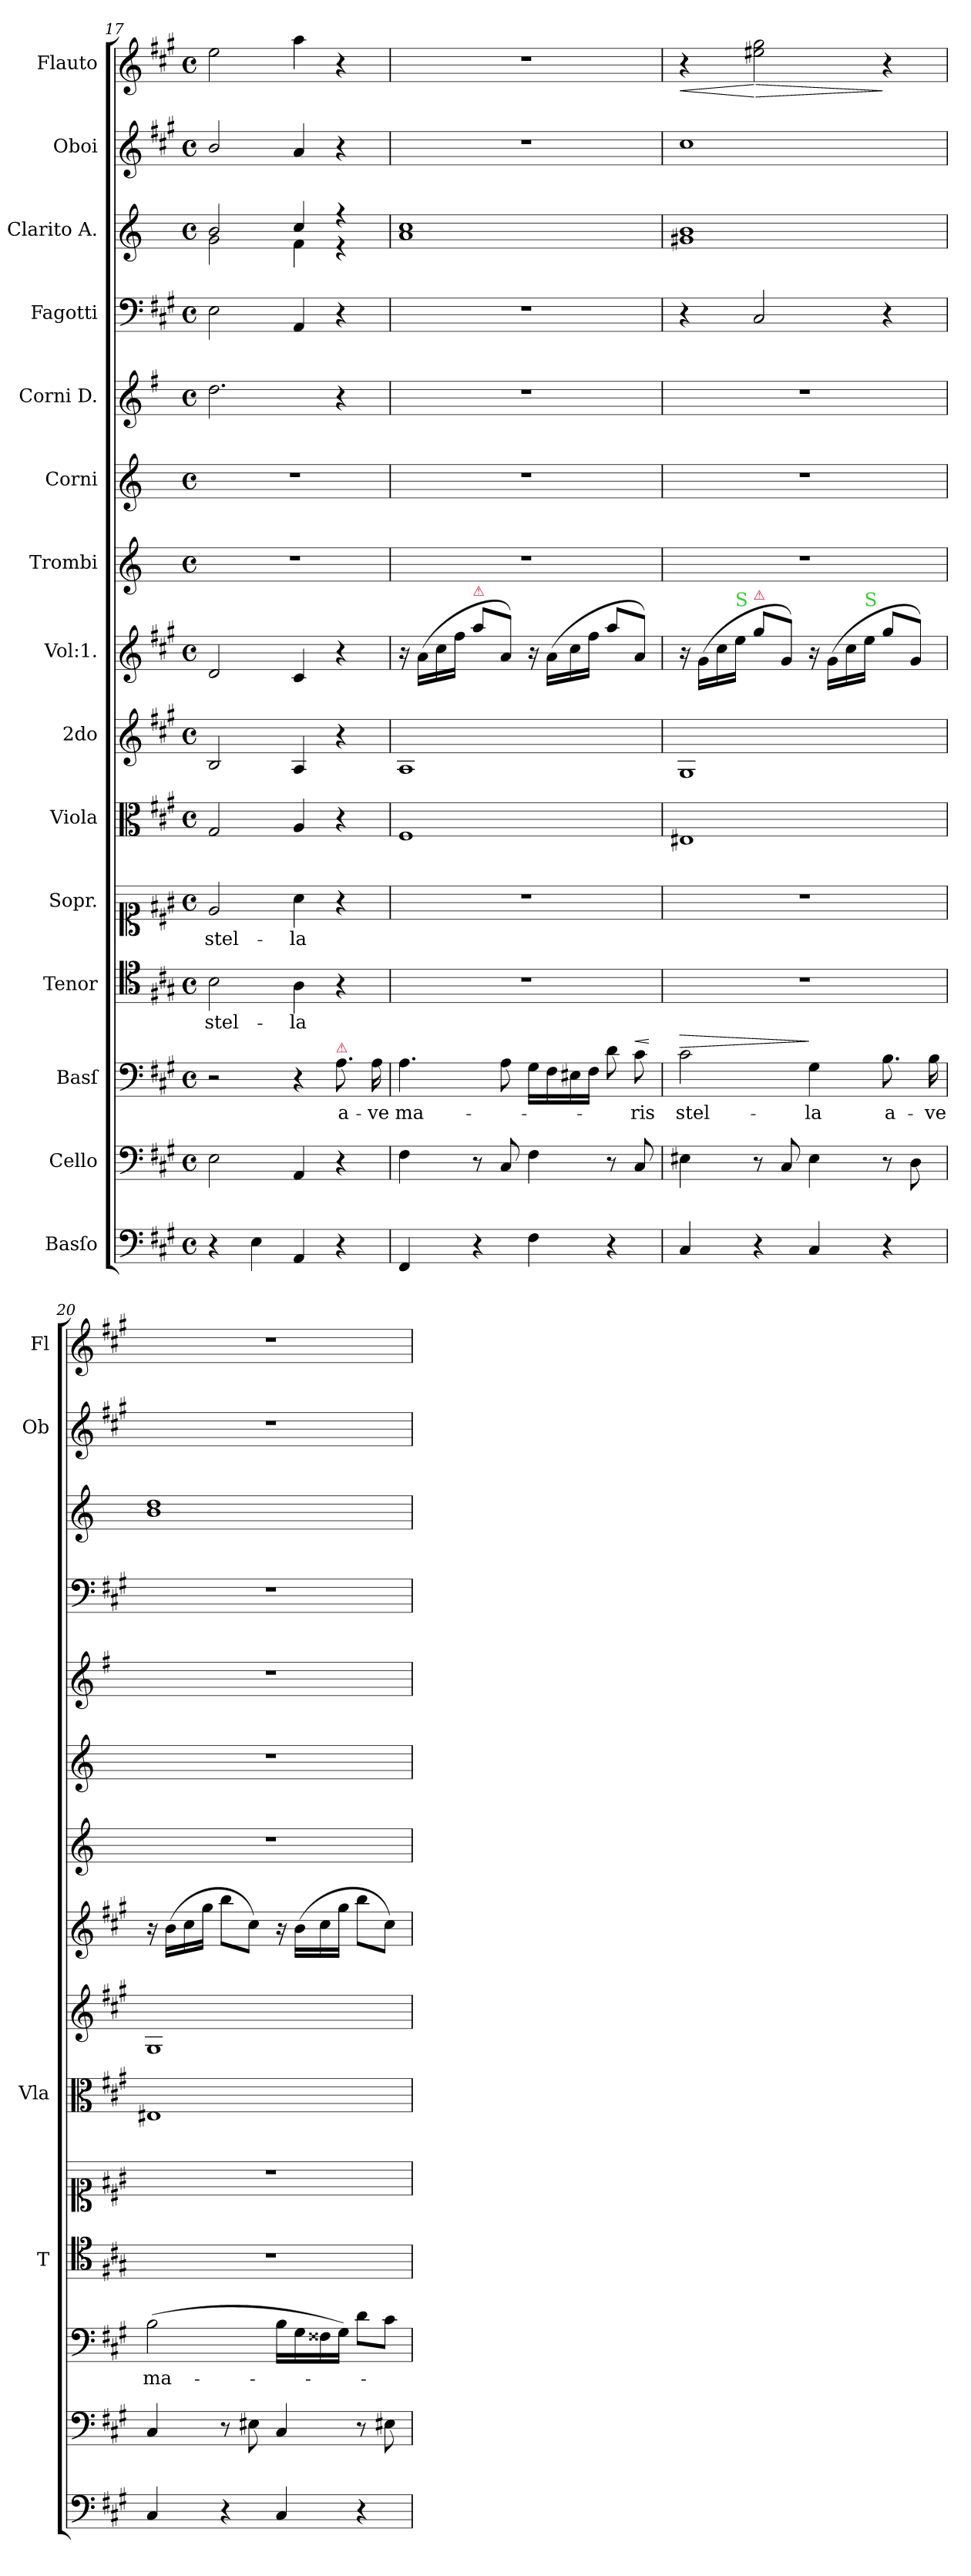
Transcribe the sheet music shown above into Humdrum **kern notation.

**kern	**kern	**kern	**text	**dynam	**kern	**text	**kern	**text	**kern	**kern	**kern	**kern	**kern	**kern	**kern	**kern	**kern	**kern	**dynam
*part15	*part14	*part13	*part13	*part13	*part12	*part12	*part11	*part11	*part10	*part9	*part8	*part7	*part6	*part5	*part4	*part3	*part2	*part1	*part1
*staff15	*staff14	*staff13	*staff13	*staff13	*staff12	*staff12	*staff11	*staff11	*staff10	*staff9	*staff8	*staff7	*staff6	*staff5	*staff4	*staff3	*staff2	*staff1	*staff1
*I"Basſo	*I"Cello	*I"Basſ	*	*	*I"Tenor	*	*I"Sopr.	*	*I"Viola	*I"2do	*I"Vol:1.	*I"Trombi	*I"Corni	*I"Corni D.	*I"Fagotti	*I"Clarito A.	*I"Oboi	*I"Flauto	*
*	*	*	*	*	*I'T	*	*	*	*I'Vla	*	*	*	*	*	*	*	*I'Ob	*I'Fl	*
*clefF4	*clefF4	*clefF4	*	*	*clefC4	*	*clefC1	*	*clefC3	*clefG2	*clefG2	*clefG2	*clefG2	*clefG2	*clefF4	*clefG2	*clefG2	*clefG2	*
*	*	*	*	*	*	*	*	*	*	*	*	*ITrd2c3	*ITrd2c3	*ITrd6c10	*	*ITrd2c3	*	*	*
*k[f#c#g#]	*k[f#c#g#]	*k[f#c#g#]	*	*	*k[f#c#g#]	*	*k[f#c#g#]	*	*k[f#c#g#]	*k[f#c#g#]	*k[f#c#g#]	*k[f#c#g#]	*k[f#c#g#]	*k[f#c#g#]	*k[f#c#g#]	*k[f#c#g#]	*k[f#c#g#]	*k[f#c#g#]	*
*A:	*A:	*A:	*	*	*A:	*	*A:	*	*A:	*A:	*A:	*A:	*A:	*A:	*A:	*A:	*A:	*A:	*
*M4/4	*M4/4	*M4/4	*	*	*M4/4	*	*M4/4	*	*M4/4	*M4/4	*M4/4	*M4/4	*M4/4	*M4/4	*M4/4	*M4/4	*M4/4	*M4/4	*
*met(c)	*met(c)	*met(c)	*	*	*met(c)	*	*met(c)	*	*met(c)	*met(c)	*met(c)	*met(c)	*met(c)	*met(c)	*met(c)	*met(c)	*met(c)	*met(c)	*
=17	=17	=17	=17	=17	=17	=17	=17	=17	=17	=17	=17	=17	=17	=17	=17	=17	=17	=17	=17
*	*	*	*	*	*	*	*	*	*	*	*	*	*	*	*	*^	*	*	*
4r	2E\	2r	.	.	2B\	stel-	2e/	stel-	2G#/	2B/	2d/	1r	1r	2.e\	2E\	2g#/	2e\	2b/	2ee\	.
4E\	.	.	.	.	.	.	.	.	.	.	.	.	.	.	.	.	.	.	.	.
4AA/	4AA/	4r	.	.	4A\	-la	4a\	-la	4A/	4A/	4c#/	.	.	.	4AA/	4a/	4d\	4a/	4aa\	.
!	!	!LO:TX:a:color=crimson:t=⚠	!	!	!	!	!	!	!	!	!	!	!	!	!	!	!	!	!	!
4r	4r	8.A\	a-	.	4r	.	4r	.	4r	4r	4r	.	.	4r	4r	4r	4r	4r	4r	.
.	.	16A\	-ve	.	.	.	.	.	.	.	.	.	.	.	.	.	.	.	.	.
*	*	*	*	*	*	*	*	*	*	*	*	*	*	*	*	*v	*v	*	*	*
=18	=18	=18	=18	=18	=18	=18	=18	=18	=18	=18	=18	=18	=18	=18	=18	=18	=18	=18	=18
4FF#/	4F#\	4.A\	ma-	.	1r	.	1r	.	1F#	1A	16r	1r	1r	1r	1r	1f# 1a	1r	1r	.
.	.	.	.	.	.	.	.	.	.	.	(>16a\LL	.	.	.	.	.	.	.	.
.	.	.	.	.	.	.	.	.	.	.	16cc#\	.	.	.	.	.	.	.	.
.	.	.	.	.	.	.	.	.	.	.	16ff#\JJ	.	.	.	.	.	.	.	.
!	!	!	!	!	!	!	!	!	!	!	!LO:TX:a:color=crimson:t=⚠	!	!	!	!	!	!	!	!
4r	8r	.	.	.	.	.	.	.	.	.	8aa\L	.	.	.	.	.	.	.	.
.	8C#/	8A\	.	.	.	.	.	.	.	.	8a/J)	.	.	.	.	.	.	.	.
4F#\	4F#\	16G#\LL	.	.	.	.	.	.	.	.	16r	.	.	.	.	.	.	.	.
.	.	16F#\	.	.	.	.	.	.	.	.	(>16a\LL	.	.	.	.	.	.	.	.
.	.	16E#X\	.	.	.	.	.	.	.	.	16cc#\	.	.	.	.	.	.	.	.
.	.	16F#\JJ	.	.	.	.	.	.	.	.	16ff#\JJ	.	.	.	.	.	.	.	.
4r	8r	8d\	.	.	.	.	.	.	.	.	8aa\L	.	.	.	.	.	.	.	.
!	!	!	!	!LO:HP:a	!	!	!	!	!	!	!	!	!	!	!	!	!	!	!
.	8C#/	8c#\	-ris	<	.	.	.	.	.	.	8a/J)	.	.	.	.	.	.	.	.
.	.	.	.	[	.	.	.	.	.	.	.	.	.	.	.	.	.	.	.
=19	=19	=19	=19	=19	=19	=19	=19	=19	=19	=19	=19	=19	=19	=19	=19	=19	=19	=19	=19
!	!	!	!	!LO:HP:a	!	!	!	!	!	!	!	!	!	!	!	!	!	!	!LO:HP:b
4C#/	4E#X\	2c#\	stel-	>	1r	.	1r	.	1E#X	1G#	16r	1r	1r	1r	4r	1e#X 1g#	1cc#	4r	<
.	.	.	.	.	.	.	.	.	.	.	(>16g#\LL	.	.	.	.	.	.	.	.
.	.	.	.	.	.	.	.	.	.	.	16cc#\	.	.	.	.	.	.	.	.
!	!	!	!	!	!	!	!	!	!	!	!LO:TX:a:color=limegreen:t=S	!	!	!	!	!	!	!	!
.	.	.	.	.	.	.	.	.	.	.	16ee\JJ	.	.	.	.	.	.	.	.
!	!	!	!	!	!	!	!	!	!	!	!LO:TX:a:color=crimson:t=⚠	!	!	!	!	!	!	!	!
!	!	!	!	!	!	!	!	!	!	!	!	!	!	!	!	!	!	!	!LO:HP:n=1:b
4r	8r	.	.	.	.	.	.	.	.	.	8gg#\L	.	.	.	2C#/	.	.	2ee#X\ 2gg#\	[ >
.	8C#/	.	.	.	.	.	.	.	.	.	8g#/J)	.	.	.	.	.	.	.	.
4C#/	4E#\	4G#\	-la	]	.	.	.	.	.	.	16r	.	.	.	.	.	.	.	.
.	.	.	.	.	.	.	.	.	.	.	(>16g#\LL	.	.	.	.	.	.	.	.
.	.	.	.	.	.	.	.	.	.	.	16cc#\	.	.	.	.	.	.	.	.
!	!	!	!	!	!	!	!	!	!	!	!LO:TX:a:color=limegreen:t=S	!	!	!	!	!	!	!	!
.	.	.	.	.	.	.	.	.	.	.	16ee\JJ	.	.	.	.	.	.	.	.
4r	8r	8.B\	a-	.	.	.	.	.	.	.	8gg#\L	.	.	.	4r	.	.	4r	]
.	8D\	.	.	.	.	.	.	.	.	.	8g#/J)	.	.	.	.	.	.	.	.
.	.	16B\	-ve	.	.	.	.	.	.	.	.	.	.	.	.	.	.	.	.
=20	=20	=20	=20	=20	=20	=20	=20	=20	=20	=20	=20	=20	=20	=20	=20	=20	=20	=20	=20
4C#/	4C#/	(>2B\	ma-	.	1r	.	1r	.	1E#X	1G#	16r	1r	1r	1r	1r	1g# 1b	1r	1r	.
.	.	.	.	.	.	.	.	.	.	.	(>16b\LL	.	.	.	.	.	.	.	.
.	.	.	.	.	.	.	.	.	.	.	16cc#\	.	.	.	.	.	.	.	.
.	.	.	.	.	.	.	.	.	.	.	16gg#\JJ	.	.	.	.	.	.	.	.
4r	8r	.	.	.	.	.	.	.	.	.	8bb\L	.	.	.	.	.	.	.	.
.	8E#X\	.	.	.	.	.	.	.	.	.	8cc#\J)	.	.	.	.	.	.	.	.
4C#/	4C#/	16B\LL	.	.	.	.	.	.	.	.	16r	.	.	.	.	.	.	.	.
.	.	16G#\	.	.	.	.	.	.	.	.	(>16b\LL	.	.	.	.	.	.	.	.
.	.	16F##X\	.	.	.	.	.	.	.	.	16cc#\	.	.	.	.	.	.	.	.
.	.	16G#\JJ)	.	.	.	.	.	.	.	.	16gg#\JJ	.	.	.	.	.	.	.	.
4r	8r	8d\L	.	.	.	.	.	.	.	.	8bb\L	.	.	.	.	.	.	.	.
.	8E#X\	8c#\J	.	.	.	.	.	.	.	.	8cc#\J)	.	.	.	.	.	.	.	.
=	=	=	=	=	=	=	=	=	=	=	=	=	=	=	=	=	=	=	=
*-	*-	*-	*-	*-	*-	*-	*-	*-	*-	*-	*-	*-	*-	*-	*-	*-	*-	*-	*-
